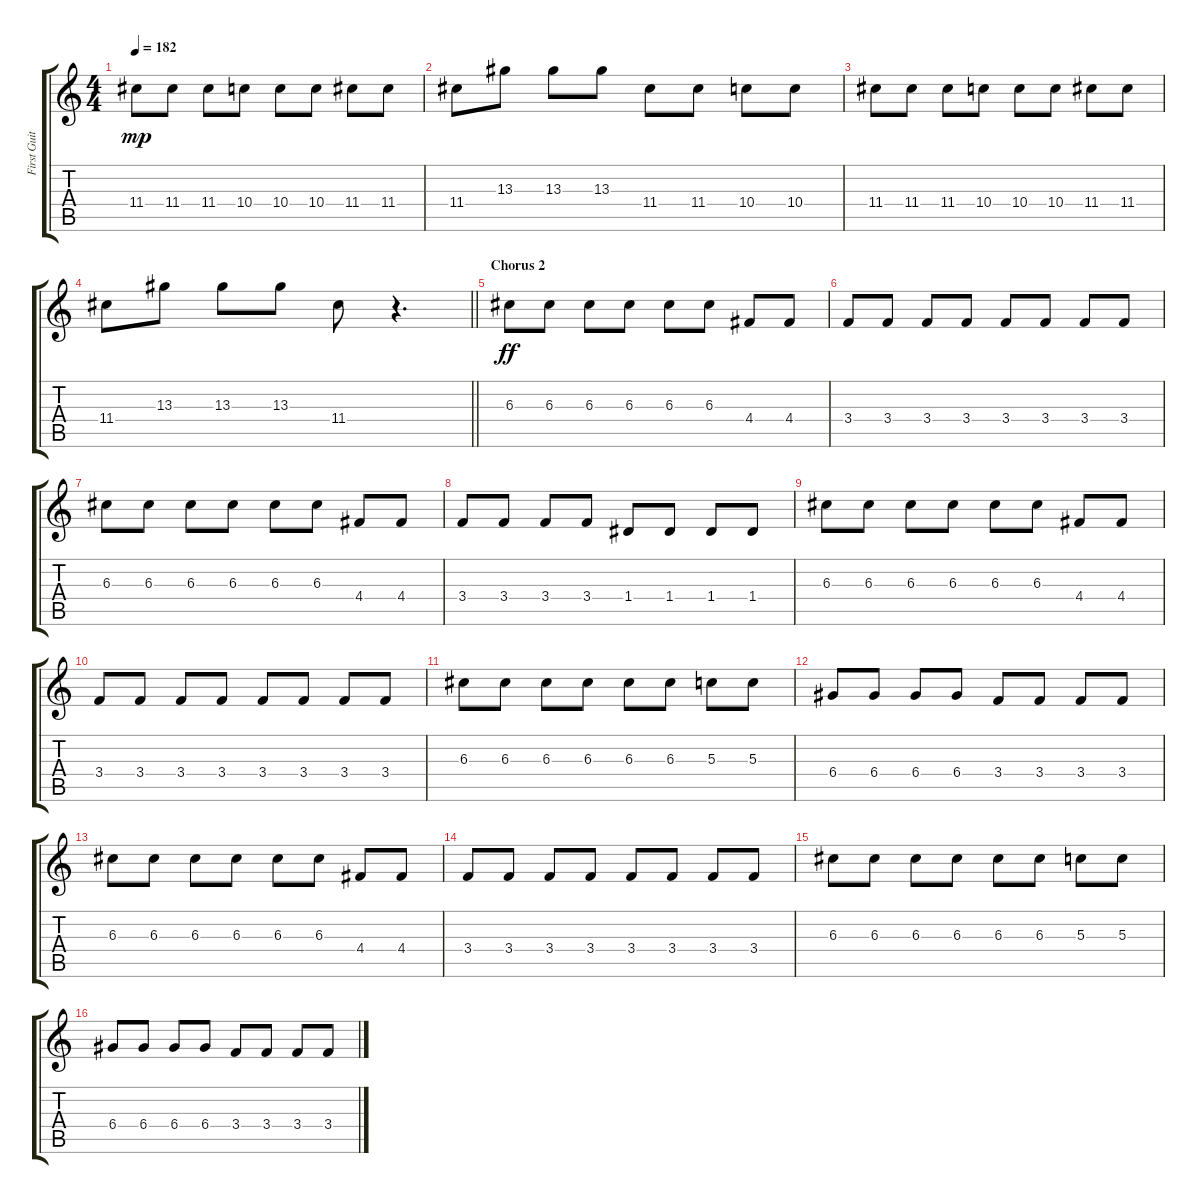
\track ("First Guitar" "First Guit") {instrument overdrivenguitar}
\staff {score tabs}
\tuning (E4 B3 G3 D3 A2 E2) {hide}
\ts (4 4)
\tempo 182
\clef g2
\ks c
11.4.8{dy mp} 11.4.8 11.4.8 10.4.8 10.4.8 10.4.8 11.4.8 11.4.8 |
11.4.8 13.3.8 13.3.8 13.3.8 11.4.8 11.4.8 10.4.8 10.4.8 |
11.4.8 11.4.8 11.4.8 10.4.8 10.4.8 10.4.8 11.4.8 11.4.8 |
\barLineRight lightlight
11.4.8 13.3.8 13.3.8 13.3.8 11.4.8 r.4{d} |
\section ("" "Chorus 2")
6.3.8{dy ff volume 12} 6.3.8 6.3.8 6.3.8 6.3.8 6.3.8 4.4.8 4.4.8 |
3.4.8 3.4.8 3.4.8 3.4.8 3.4.8 3.4.8 3.4.8 3.4.8 |
6.3.8 6.3.8 6.3.8 6.3.8 6.3.8 6.3.8 4.4.8 4.4.8 |
3.4.8 3.4.8 3.4.8 3.4.8 1.4.8 1.4.8 1.4.8 1.4.8 |
6.3.8 6.3.8 6.3.8 6.3.8 6.3.8 6.3.8 4.4.8 4.4.8 |
3.4.8 3.4.8 3.4.8 3.4.8 3.4.8 3.4.8 3.4.8 3.4.8 |
6.3.8 6.3.8 6.3.8 6.3.8 6.3.8 6.3.8 5.3.8 5.3.8 |
6.4.8 6.4.8 6.4.8 6.4.8 3.4.8 3.4.8 3.4.8 3.4.8 |
6.3.8 6.3.8 6.3.8 6.3.8 6.3.8 6.3.8 4.4.8 4.4.8 |
3.4.8 3.4.8 3.4.8 3.4.8 3.4.8 3.4.8 3.4.8 3.4.8 |
6.3.8 6.3.8 6.3.8 6.3.8 6.3.8 6.3.8 5.3.8 5.3.8 |
6.4.8 6.4.8 6.4.8 6.4.8 3.4.8 3.4.8 3.4.8 3.4.8
